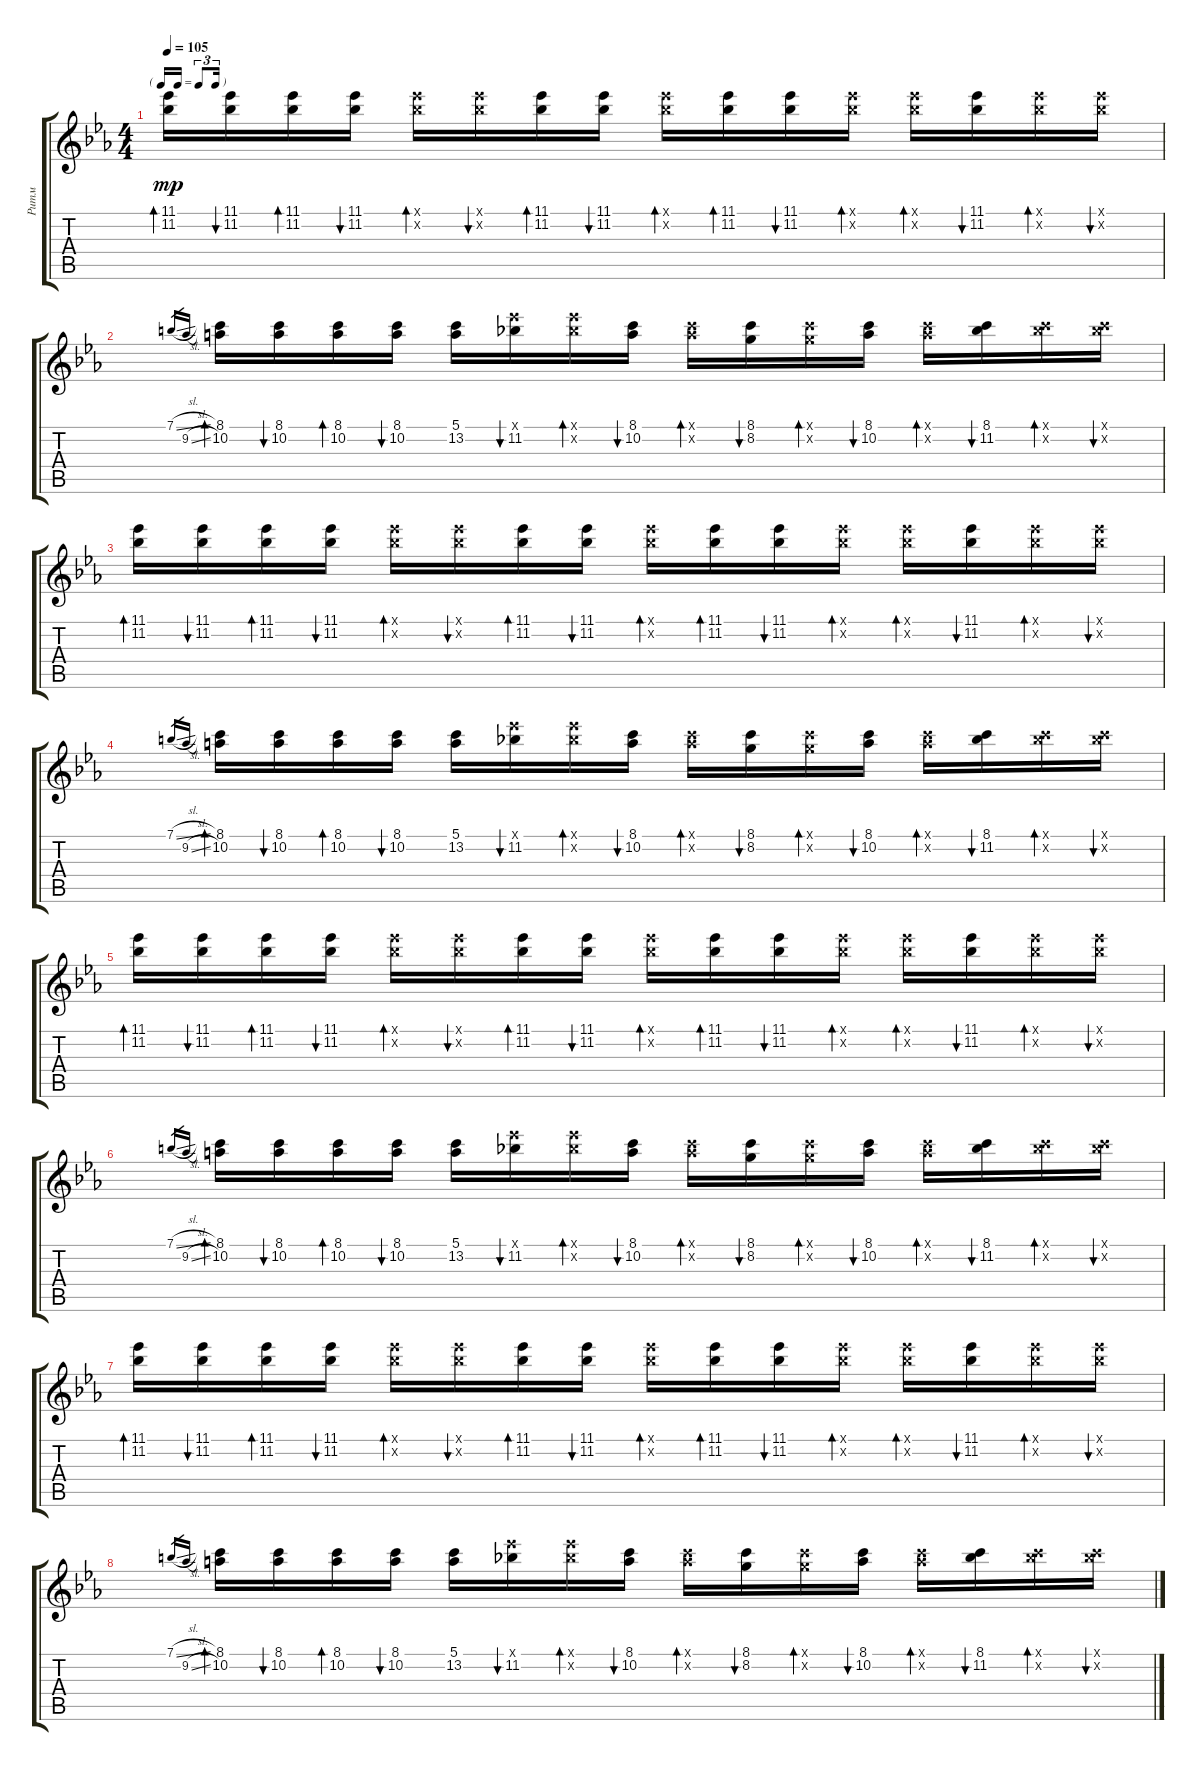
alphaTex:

\track ("Ритм" "Ритм") {instrument electricguitarjazz}
\staff {score tabs}
\tuning (E4 B3 G3 D3 A2 E2) {hide}
\ts (4 4)
\tf triplet16th
\tempo 105
\clef g2
\ks cminor
(11.1 11.2).16{bd 30 dy mp} (11.1 11.2).16{bu 30} (11.1 11.2).16{bd 30} (11.1 11.2).16{bu 30} (11.1{x} 11.2{x}).16{bd 30} (11.1{x} 11.2{x}).16{bu 30} (11.1 11.2).16{bd 30} (11.1 11.2).16{bu 30} (11.1{x} 11.2{x}).16{bd 30} (11.1 11.2).16{bd 30} (11.1 11.2).16{bu 30} (11.1{x} 11.2{x}).16{bd 30} (11.1{x} 11.2{x}).16{bd 30} (11.1 11.2).16{bu 30} (11.1{x} 11.2{x}).16{bd 30} (11.1{x} 11.2{x}).16{bu 30} |
7.1{sl}.16{gr} 9.2{sl}.16{gr} (8.1 10.2).16{bd 30} (8.1 10.2).16{bu 30} (8.1 10.2).16{bd 30} (8.1 10.2).16{bu 30} (5.1 13.2).16 (11.1{x} 11.2).16{bu 30} (11.1{x} 11.2{x}).16{bd 30} (8.1 10.2).16{bu 30} (8.1{x} 10.2{x}).16{bd 30} (8.1 8.2).16{bu 30} (8.1{x} 8.2{x}).16{bd 30} (8.1 10.2).16{bu 30} (8.1{x} 10.2{x}).16{bd 30} (8.1 11.2).16{bu 30} (8.1{x} 11.2{x}).16{bd 30} (8.1{x} 11.2{x}).16{bu 30} |
(11.1 11.2).16{bd 30} (11.1 11.2).16{bu 30} (11.1 11.2).16{bd 30} (11.1 11.2).16{bu 30} (11.1{x} 11.2{x}).16{bd 30} (11.1{x} 11.2{x}).16{bu 30} (11.1 11.2).16{bd 30} (11.1 11.2).16{bu 30} (11.1{x} 11.2{x}).16{bd 30} (11.1 11.2).16{bd 30} (11.1 11.2).16{bu 30} (11.1{x} 11.2{x}).16{bd 30} (11.1{x} 11.2{x}).16{bd 30} (11.1 11.2).16{bu 30} (11.1{x} 11.2{x}).16{bd 30} (11.1{x} 11.2{x}).16{bu 30} |
7.1{sl}.16{gr} 9.2{sl}.16{gr} (8.1 10.2).16{bd 30} (8.1 10.2).16{bu 30} (8.1 10.2).16{bd 30} (8.1 10.2).16{bu 30} (5.1 13.2).16 (11.1{x} 11.2).16{bu 30} (11.1{x} 11.2{x}).16{bd 30} (8.1 10.2).16{bu 30} (8.1{x} 10.2{x}).16{bd 30} (8.1 8.2).16{bu 30} (8.1{x} 8.2{x}).16{bd 30} (8.1 10.2).16{bu 30} (8.1{x} 10.2{x}).16{bd 30} (8.1 11.2).16{bu 30} (8.1{x} 11.2{x}).16{bd 30} (8.1{x} 11.2{x}).16{bu 30} |
(11.1 11.2).16{bd 30} (11.1 11.2).16{bu 30} (11.1 11.2).16{bd 30} (11.1 11.2).16{bu 30} (11.1{x} 11.2{x}).16{bd 30} (11.1{x} 11.2{x}).16{bu 30} (11.1 11.2).16{bd 30} (11.1 11.2).16{bu 30} (11.1{x} 11.2{x}).16{bd 30} (11.1 11.2).16{bd 30} (11.1 11.2).16{bu 30} (11.1{x} 11.2{x}).16{bd 30} (11.1{x} 11.2{x}).16{bd 30} (11.1 11.2).16{bu 30} (11.1{x} 11.2{x}).16{bd 30} (11.1{x} 11.2{x}).16{bu 30} |
7.1{sl}.16{gr} 9.2{sl}.16{gr} (8.1 10.2).16{bd 30} (8.1 10.2).16{bu 30} (8.1 10.2).16{bd 30} (8.1 10.2).16{bu 30} (5.1 13.2).16 (11.1{x} 11.2).16{bu 30} (11.1{x} 11.2{x}).16{bd 30} (8.1 10.2).16{bu 30} (8.1{x} 10.2{x}).16{bd 30} (8.1 8.2).16{bu 30} (8.1{x} 8.2{x}).16{bd 30} (8.1 10.2).16{bu 30} (8.1{x} 10.2{x}).16{bd 30} (8.1 11.2).16{bu 30} (8.1{x} 11.2{x}).16{bd 30} (8.1{x} 11.2{x}).16{bu 30} |
(11.1 11.2).16{bd 30} (11.1 11.2).16{bu 30} (11.1 11.2).16{bd 30} (11.1 11.2).16{bu 30} (11.1{x} 11.2{x}).16{bd 30} (11.1{x} 11.2{x}).16{bu 30} (11.1 11.2).16{bd 30} (11.1 11.2).16{bu 30} (11.1{x} 11.2{x}).16{bd 30} (11.1 11.2).16{bd 30} (11.1 11.2).16{bu 30} (11.1{x} 11.2{x}).16{bd 30} (11.1{x} 11.2{x}).16{bd 30} (11.1 11.2).16{bu 30} (11.1{x} 11.2{x}).16{bd 30} (11.1{x} 11.2{x}).16{bu 30} |
7.1{sl}.16{gr} 9.2{sl}.16{gr} (8.1 10.2).16{bd 30} (8.1 10.2).16{bu 30} (8.1 10.2).16{bd 30} (8.1 10.2).16{bu 30} (5.1 13.2).16 (11.1{x} 11.2).16{bu 30} (11.1{x} 11.2{x}).16{bd 30} (8.1 10.2).16{bu 30} (8.1{x} 10.2{x}).16{bd 30} (8.1 8.2).16{bu 30} (8.1{x} 8.2{x}).16{bd 30} (8.1 10.2).16{bu 30} (8.1{x} 10.2{x}).16{bd 30} (8.1 11.2).16{bu 30} (8.1{x} 11.2{x}).16{bd 30} (8.1{x} 11.2{x}).16{bu 30}
